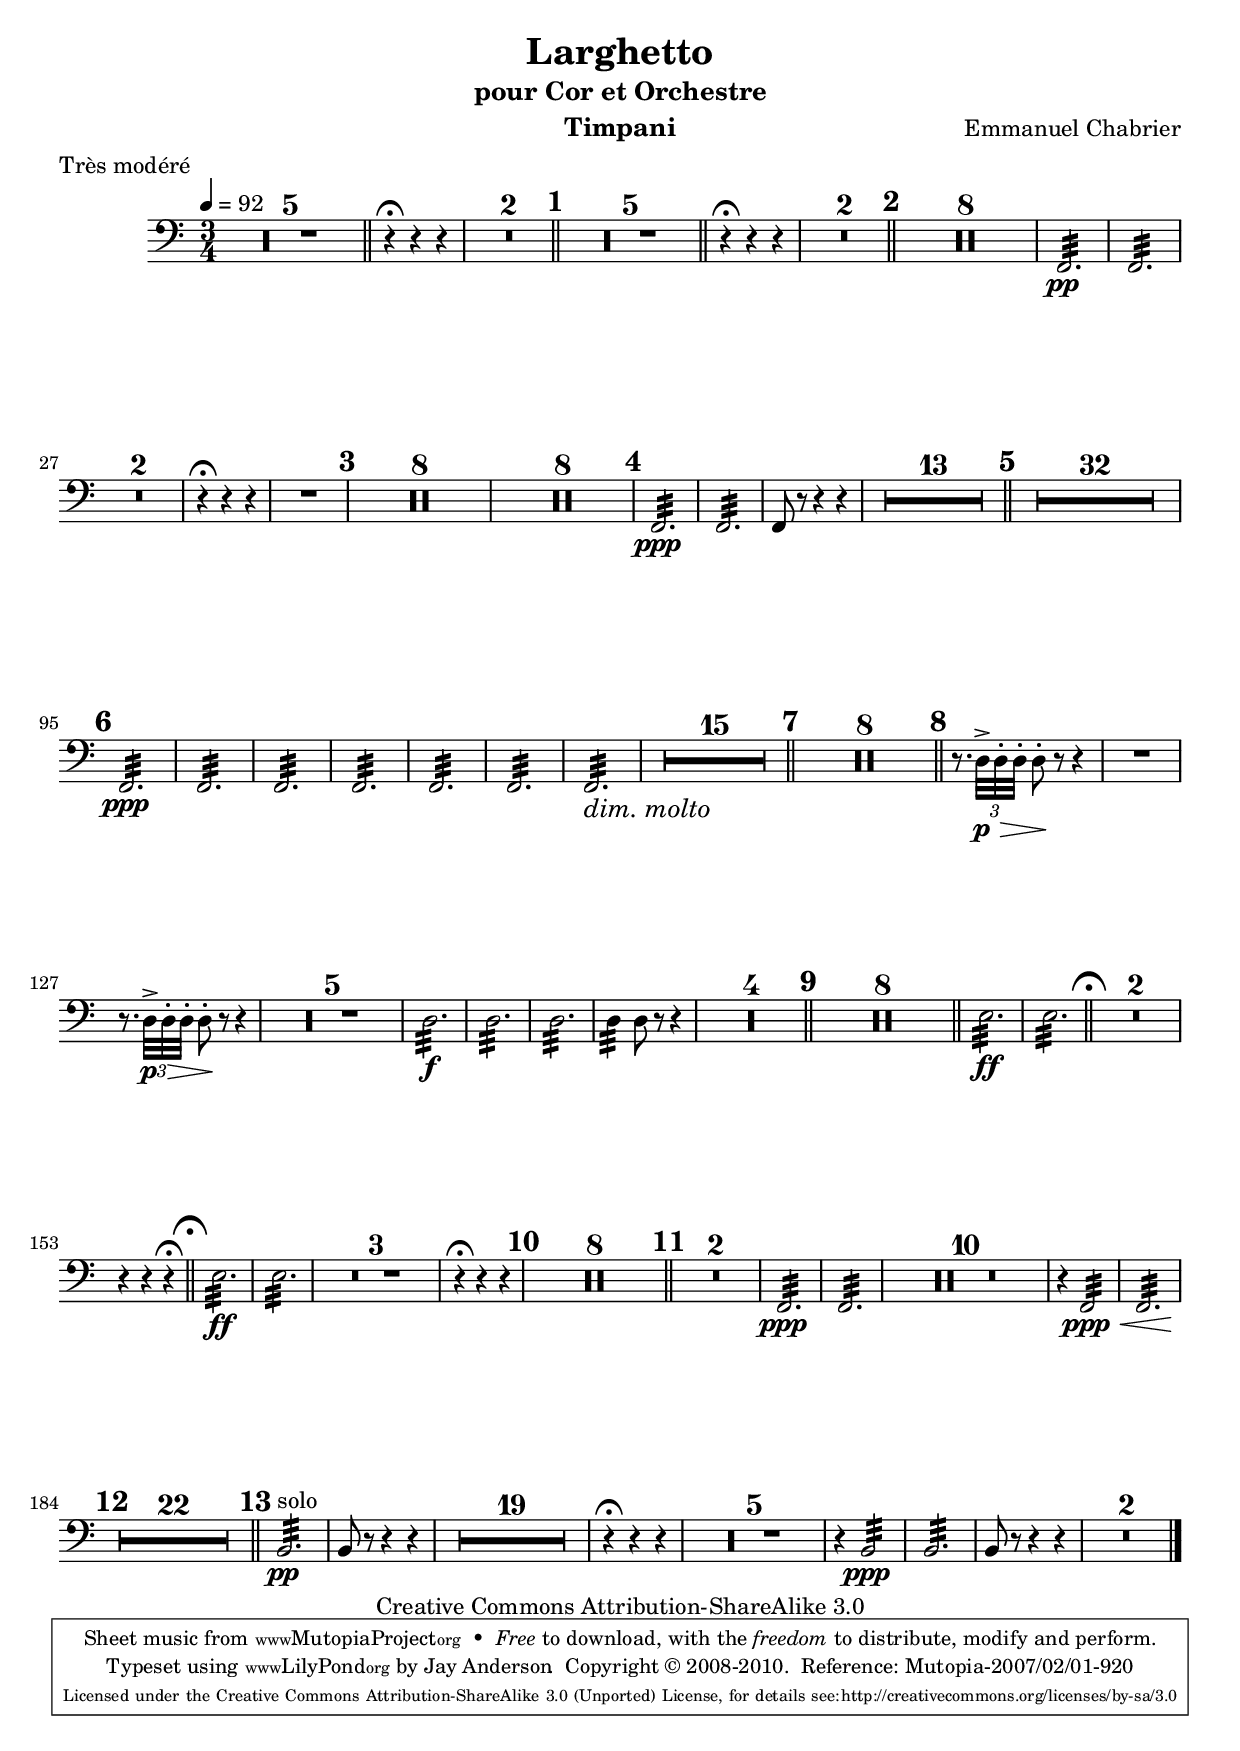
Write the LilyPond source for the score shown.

\version "2.13.37"

\include "defs.ily"
\version "2.13.37"

timpani = \relative c,
{
  \clef bass
  R2.*5 |

  r4\fermata r r |
  R2.*2 |

  %A
  R2.*5 |
  r4\fermata r r |
  R2.*2 |

  %B
  R2.*8 |
  s1*0\pp \repeat unfold 2 {\repeat tremolo 24 f32 |}
  R2.*2 |
  r4\fermata r r |
  R2. |

  %C
  R2.*16 |

  %D
  s1*0\ppp \repeat unfold 2 {\repeat tremolo 24 f32 |}
  f8 r r4 r |
  R2.*13 |

  %E
  R2.*32 |

  %F
  s1*0\ppp \repeat unfold 6 {\repeat tremolo 24 f32 |}
  s1*0\justDimMolto \repeat tremolo 24 f32 s1*0\! |
  R2.*15 |

  %G
  R2.*8 |

  %H
  r8. \times 2/3 {d'32->\p\> d-. d-.} d8-.\! r r4 |
  R2. |
  r8. \times 2/3 {d32->\p\> d-. d-.} d8-.\! r r4 |
  R2.*5 |
  s1*0\f \repeat unfold 3 {\repeat tremolo 24 d32 |}
  \repeat tremolo 8 d32 d8 r r4 |
  R2.*4 |

  %I
  R2.*8 |
  s1*0\ff \repeat unfold 2 {\repeat tremolo 24 e32 |}

  %J
  R2.*2 |
  r4 r r\fermata |
  s1*0\ff \repeat unfold 2 {\repeat tremolo 24 e32 |}
  R2.*3 |
  r4\fermata r r |

  %K
  R2.*8 |

  %L
  R2.*2 |
  s1*0\ppp \repeat unfold 2 {\repeat tremolo 24 f,32 |}
  R2.*10 |
  r4 s1*0\ppp\< \repeat tremolo 16 f32 |
  \repeat tremolo 24 f32 s1*0\! |

  %M
  R2.*22 |

  %N
  s1*0\pp^\solo \repeat tremolo 24 b32 |
  b8 r r4 r |
  R2.*19 |
  r4\fermata r r |
  R2.*5 |
  r4 s1*0\ppp \repeat tremolo 16 b32 |
  \repeat tremolo 24 b |
  b8 r r4 r |
  R2.*2 |
}


instrument = "Timpani"
notes = \timpani

\version "2.13.37"

\include "header.ily"
\score
{
  \new Staff { << \notes \outline >> }
}


